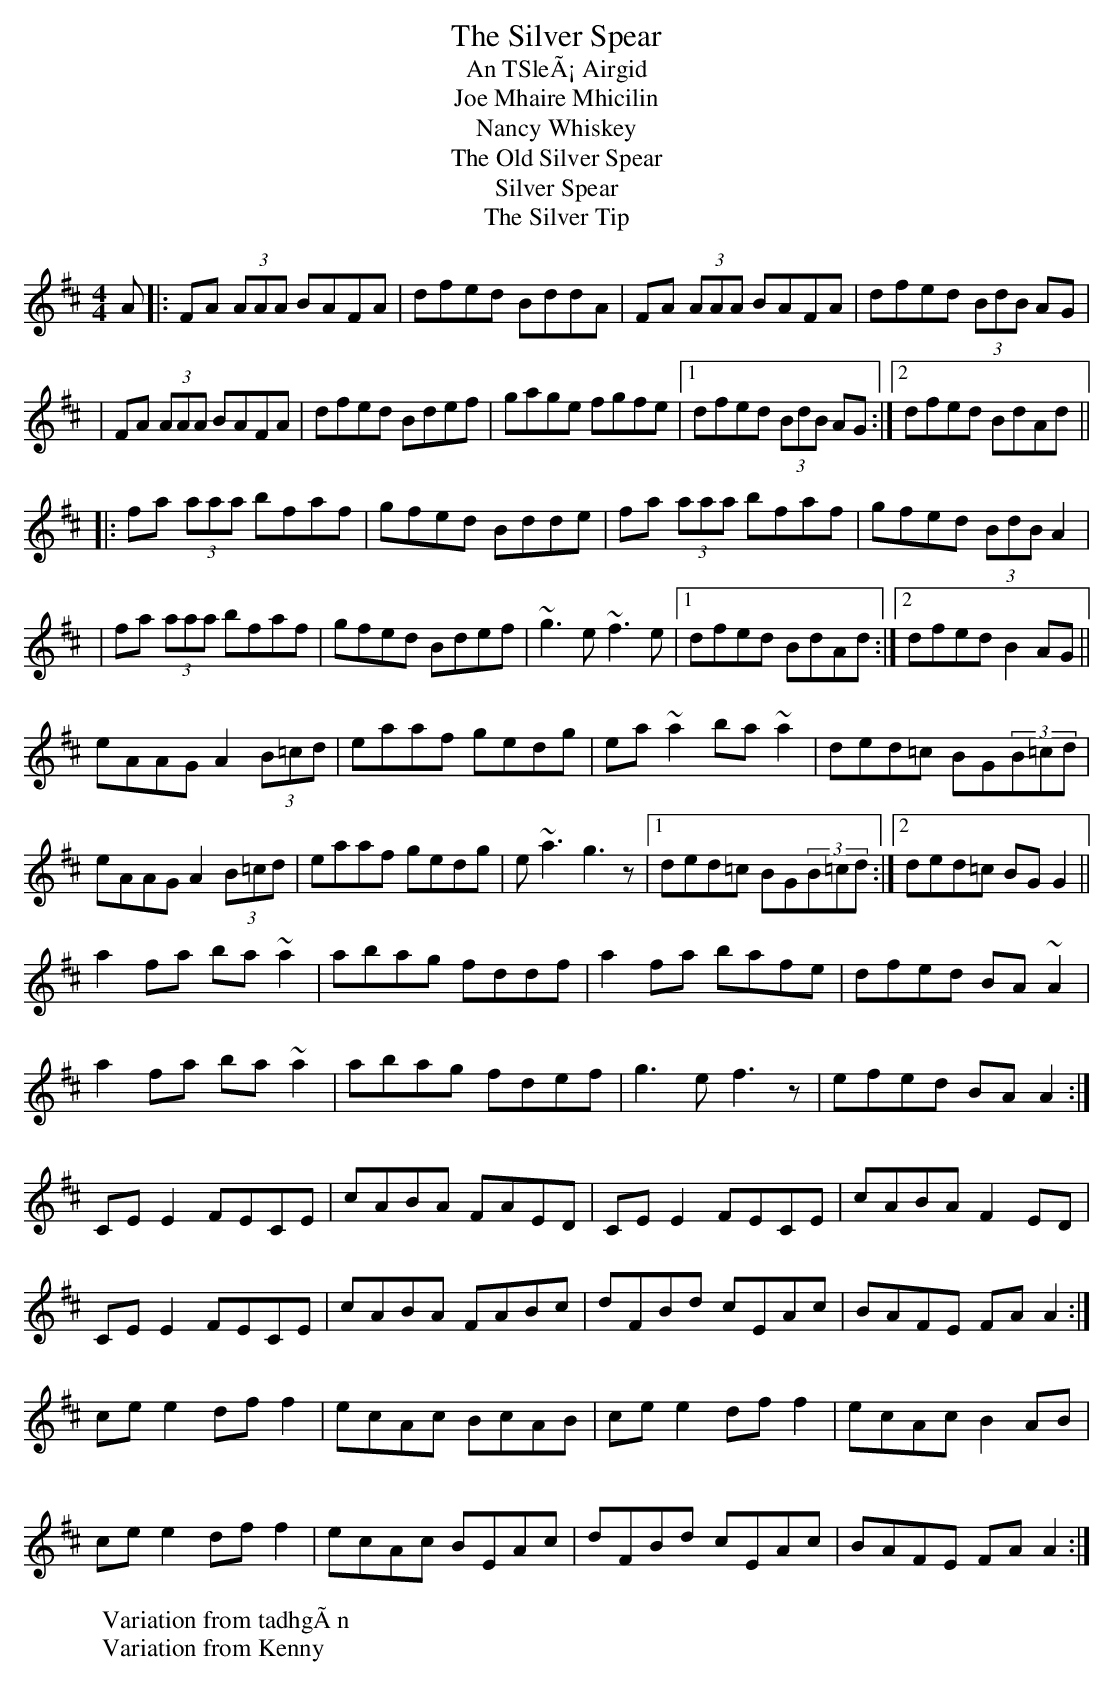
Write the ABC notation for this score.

X:1
T:Silver Spear, The
T:An TSleÃ¡ Airgid
T:Joe Mhaire Mhicilin
T:Nancy Whiskey
T:Old Silver Spear, The
T:Silver Spear
T:Silver Tip, The
M:4/4
L:1/8
K:Dmaj
A|:FA (3AAA BAFA|dfed BddA|FA (3AAA BAFA|dfed (3BdB AG|
|FA (3AAA BAFA|dfed Bdef|gage fgfe|1 dfed (3BdB AG:|2 dfed BdAd||
|:fa (3aaa bfaf|gfed Bdde|fa (3aaa bfaf|gfed (3BdB A2|
|fa (3aaa bfaf|gfed Bdef|~g3 e ~f3 e|1 dfed BdAd:|2 dfed B2 AG||
W:Variation from tadhgÃ­n
eAAG A2(3B=cd|eaaf gedg|ea~a2 ba~a2|ded=c BG(3B=cd|
eAAG A2(3B=cd|eaaf gedg|e~a3 g3z|1ded=c BG(3B=cd:|2ded=c BGG2||
a2fa ba~a2|abag fddf|a2fa bafe|dfed BA~A2|
a2fa ba~a2|abag fdef|g3e f3z|efed BAA2:|
W:Variation from Kenny
CE E2 FECE | cABA FAED | CE E2 FECE | cABA F2 ED |
CE E2 FECE | cABA FABc | dFBd cEAc | BAFE FA A2 :|
ce e2 df f2 | ecAc BcAB | ce e2 df f2 | ecAc B2 AB |
ce e2 df f2 | ecAc BEAc |  dFBd cEAc | BAFE FA A2 :|
